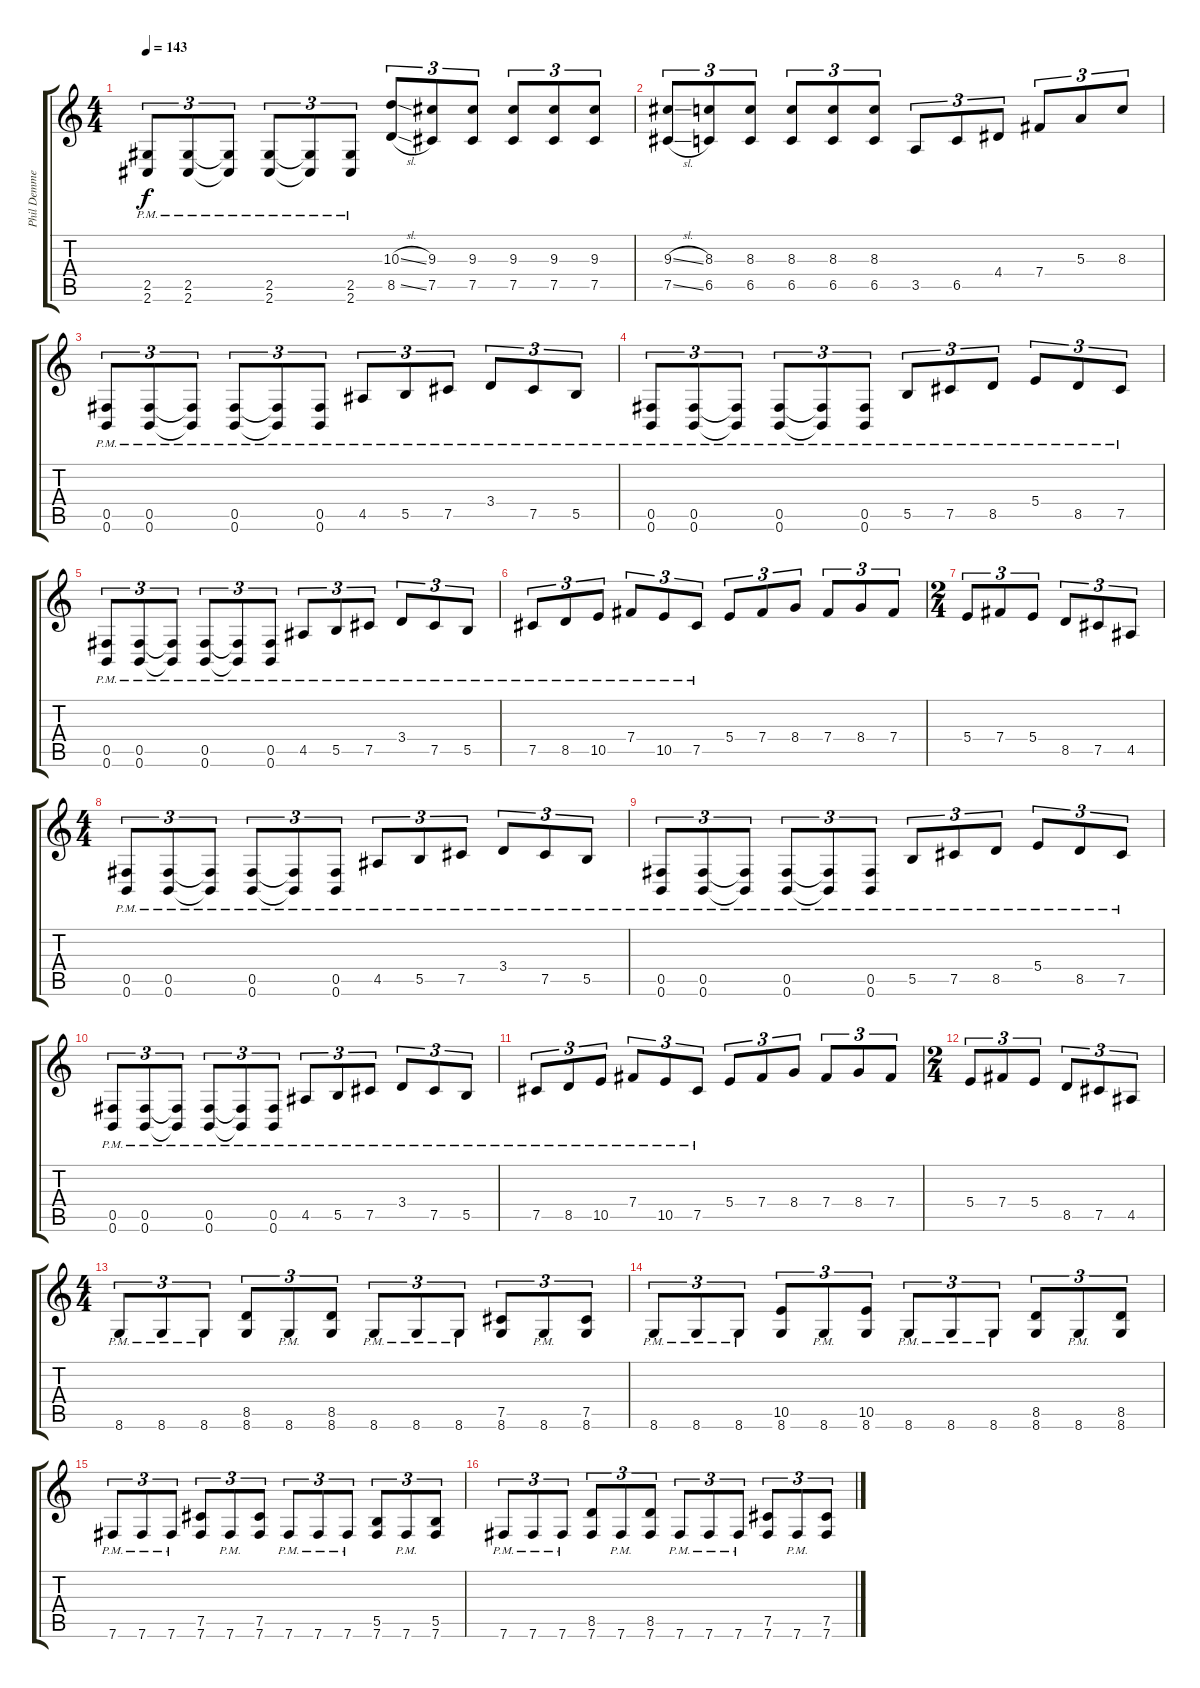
\track ("Phil Demmel" "Phil Demme") {instrument distortionguitar}
\staff {score tabs}
\tuning (Db4 Ab3 E3 B2 Gb2 B1) {hide}
\ts (4 4)
\tempo 143
\clef g2
\ks c
(2.5{pm} 2.6{pm}).8{tu (3 2) dy f} (2.5{pm} 2.6{pm}).8{tu (3 2)} (2.5{pm t} 2.6{pm t}).8{tu (3 2)} (2.5{pm} 2.6{pm}).8{tu (3 2)} (2.5{pm t} 2.6{pm t}).8{tu (3 2)} (2.5{pm} 2.6{pm}).8{tu (3 2)} (10.3{sl} 8.5{sl}).8{tu (3 2)} (9.3 7.5).8{tu (3 2)} (9.3 7.5).8{tu (3 2)} (9.3 7.5).8{tu (3 2)} (9.3 7.5).8{tu (3 2)} (9.3 7.5).8{tu (3 2)} |
(9.3{sl} 7.5{sl}).8{tu (3 2)} (8.3 6.5).8{tu (3 2)} (8.3 6.5).8{tu (3 2)} (8.3 6.5).8{tu (3 2)} (8.3 6.5).8{tu (3 2)} (8.3 6.5).8{tu (3 2)} 3.5.8{tu (3 2)} 6.5.8{tu (3 2)} 4.4.8{tu (3 2)} 7.4.8{tu (3 2)} 5.3.8{tu (3 2)} 8.3.8{tu (3 2)} |
(0.5{pm} 0.6{pm}).8{tu (3 2)} (0.5{pm} 0.6{pm}).8{tu (3 2)} (0.5{pm t} 0.6{pm t}).8{tu (3 2)} (0.5{pm} 0.6{pm}).8{tu (3 2)} (0.5{pm t} 0.6{pm t}).8{tu (3 2)} (0.5{pm} 0.6{pm}).8{tu (3 2)} 4.5{pm}.8{tu (3 2)} 5.5{pm}.8{tu (3 2)} 7.5{pm}.8{tu (3 2)} 3.4{pm}.8{tu (3 2)} 7.5{pm}.8{tu (3 2)} 5.5{pm}.8{tu (3 2)} |
(0.5{pm} 0.6{pm}).8{tu (3 2)} (0.5{pm} 0.6{pm}).8{tu (3 2)} (0.5{pm t} 0.6{pm t}).8{tu (3 2)} (0.5{pm} 0.6{pm}).8{tu (3 2)} (0.5{pm t} 0.6{pm t}).8{tu (3 2)} (0.5{pm} 0.6{pm}).8{tu (3 2)} 5.5{pm}.8{tu (3 2)} 7.5{pm}.8{tu (3 2)} 8.5{pm}.8{tu (3 2)} 5.4{pm}.8{tu (3 2)} 8.5{pm}.8{tu (3 2)} 7.5{pm}.8{tu (3 2)} |
(0.5{pm} 0.6{pm}).8{tu (3 2)} (0.5{pm} 0.6{pm}).8{tu (3 2)} (0.5{pm t} 0.6{pm t}).8{tu (3 2)} (0.5{pm} 0.6{pm}).8{tu (3 2)} (0.5{pm t} 0.6{pm t}).8{tu (3 2)} (0.5{pm} 0.6{pm}).8{tu (3 2)} 4.5{pm}.8{tu (3 2)} 5.5{pm}.8{tu (3 2)} 7.5{pm}.8{tu (3 2)} 3.4{pm}.8{tu (3 2)} 7.5{pm}.8{tu (3 2)} 5.5{pm}.8{tu (3 2)} |
7.5{pm}.8{tu (3 2)} 8.5{pm}.8{tu (3 2)} 10.5{pm}.8{tu (3 2)} 7.4{pm}.8{tu (3 2)} 10.5{pm}.8{tu (3 2)} 7.5{pm}.8{tu (3 2)} 5.4.8{tu (3 2)} 7.4.8{tu (3 2)} 8.4.8{tu (3 2)} 7.4.8{tu (3 2)} 8.4.8{tu (3 2)} 7.4.8{tu (3 2)} |
\ts (2 4)
5.4.8{tu (3 2)} 7.4.8{tu (3 2)} 5.4.8{tu (3 2)} 8.5.8{tu (3 2)} 7.5.8{tu (3 2)} 4.5.8{tu (3 2)} |
\ts (4 4)
(0.5{pm} 0.6{pm}).8{tu (3 2)} (0.5{pm} 0.6{pm}).8{tu (3 2)} (0.5{pm t} 0.6{pm t}).8{tu (3 2)} (0.5{pm} 0.6{pm}).8{tu (3 2)} (0.5{pm t} 0.6{pm t}).8{tu (3 2)} (0.5{pm} 0.6{pm}).8{tu (3 2)} 4.5{pm}.8{tu (3 2)} 5.5{pm}.8{tu (3 2)} 7.5{pm}.8{tu (3 2)} 3.4{pm}.8{tu (3 2)} 7.5{pm}.8{tu (3 2)} 5.5{pm}.8{tu (3 2)} |
(0.5{pm} 0.6{pm}).8{tu (3 2)} (0.5{pm} 0.6{pm}).8{tu (3 2)} (0.5{pm t} 0.6{pm t}).8{tu (3 2)} (0.5{pm} 0.6{pm}).8{tu (3 2)} (0.5{pm t} 0.6{pm t}).8{tu (3 2)} (0.5{pm} 0.6{pm}).8{tu (3 2)} 5.5{pm}.8{tu (3 2)} 7.5{pm}.8{tu (3 2)} 8.5{pm}.8{tu (3 2)} 5.4{pm}.8{tu (3 2)} 8.5{pm}.8{tu (3 2)} 7.5{pm}.8{tu (3 2)} |
(0.5{pm} 0.6{pm}).8{tu (3 2)} (0.5{pm} 0.6{pm}).8{tu (3 2)} (0.5{pm t} 0.6{pm t}).8{tu (3 2)} (0.5{pm} 0.6{pm}).8{tu (3 2)} (0.5{pm t} 0.6{pm t}).8{tu (3 2)} (0.5{pm} 0.6{pm}).8{tu (3 2)} 4.5{pm}.8{tu (3 2)} 5.5{pm}.8{tu (3 2)} 7.5{pm}.8{tu (3 2)} 3.4{pm}.8{tu (3 2)} 7.5{pm}.8{tu (3 2)} 5.5{pm}.8{tu (3 2)} |
7.5{pm}.8{tu (3 2)} 8.5{pm}.8{tu (3 2)} 10.5{pm}.8{tu (3 2)} 7.4{pm}.8{tu (3 2)} 10.5{pm}.8{tu (3 2)} 7.5{pm}.8{tu (3 2)} 5.4.8{tu (3 2)} 7.4.8{tu (3 2)} 8.4.8{tu (3 2)} 7.4.8{tu (3 2)} 8.4.8{tu (3 2)} 7.4.8{tu (3 2)} |
\ts (2 4)
5.4.8{tu (3 2)} 7.4.8{tu (3 2)} 5.4.8{tu (3 2)} 8.5.8{tu (3 2)} 7.5.8{tu (3 2)} 4.5.8{tu (3 2)} |
\ts (4 4)
8.6{pm}.8{tu (3 2)} 8.6{pm}.8{tu (3 2)} 8.6{pm}.8{tu (3 2)} (8.5 8.6).8{tu (3 2)} 8.6{pm}.8{tu (3 2)} (8.5 8.6).8{tu (3 2)} 8.6{pm}.8{tu (3 2)} 8.6{pm}.8{tu (3 2)} 8.6{pm}.8{tu (3 2)} (7.5 8.6).8{tu (3 2)} 8.6{pm}.8{tu (3 2)} (7.5 8.6).8{tu (3 2)} |
8.6{pm}.8{tu (3 2)} 8.6{pm}.8{tu (3 2)} 8.6{pm}.8{tu (3 2)} (10.5 8.6).8{tu (3 2)} 8.6{pm}.8{tu (3 2)} (10.5 8.6).8{tu (3 2)} 8.6{pm}.8{tu (3 2)} 8.6{pm}.8{tu (3 2)} 8.6{pm}.8{tu (3 2)} (8.5 8.6).8{tu (3 2)} 8.6{pm}.8{tu (3 2)} (8.5 8.6).8{tu (3 2)} |
7.6{pm}.8{tu (3 2)} 7.6{pm}.8{tu (3 2)} 7.6{pm}.8{tu (3 2)} (7.5 7.6).8{tu (3 2)} 7.6{pm}.8{tu (3 2)} (7.5 7.6).8{tu (3 2)} 7.6{pm}.8{tu (3 2)} 7.6{pm}.8{tu (3 2)} 7.6{pm}.8{tu (3 2)} (5.5 7.6).8{tu (3 2)} 7.6{pm}.8{tu (3 2)} (5.5 7.6).8{tu (3 2)} |
7.6{pm}.8{tu (3 2)} 7.6{pm}.8{tu (3 2)} 7.6{pm}.8{tu (3 2)} (8.5 7.6).8{tu (3 2)} 7.6{pm}.8{tu (3 2)} (8.5 7.6).8{tu (3 2)} 7.6{pm}.8{tu (3 2)} 7.6{pm}.8{tu (3 2)} 7.6{pm}.8{tu (3 2)} (7.5 7.6).8{tu (3 2)} 7.6{pm}.8{tu (3 2)} (7.5 7.6).8{tu (3 2)}
